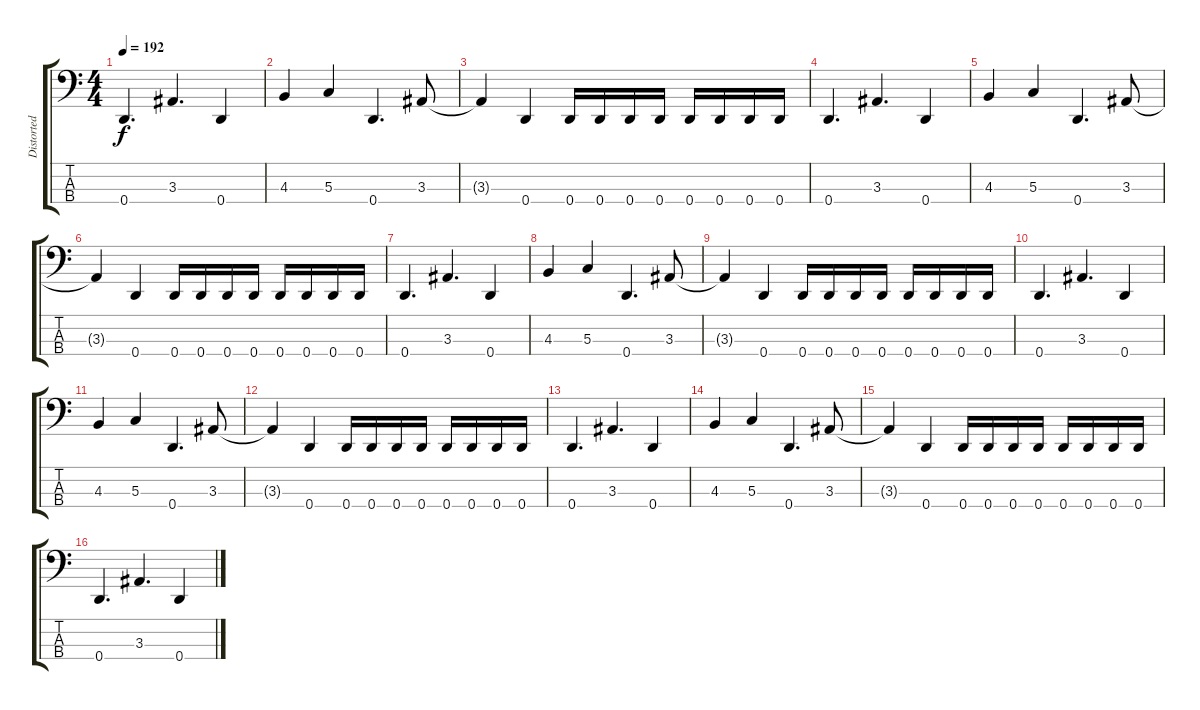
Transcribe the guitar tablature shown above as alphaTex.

\track ("Distorted bass" "Distorted ") {instrument electricbasspick}
\staff {score tabs}
\tuning (F2 C2 G1 D1) {hide}
\ts (4 4)
\tempo 192
\clef f4
\ks c
0.4.4{d dy f} 3.3.4{d} 0.4.4 |
4.3.4 5.3.4 0.4.4{d} 3.3.8 |
3.3{t}.4 0.4.4 0.4.16 0.4.16 0.4.16 0.4.16 0.4.16 0.4.16 0.4.16 0.4.16 |
0.4.4{d} 3.3.4{d} 0.4.4 |
4.3.4 5.3.4 0.4.4{d} 3.3.8 |
3.3{t}.4 0.4.4 0.4.16 0.4.16 0.4.16 0.4.16 0.4.16 0.4.16 0.4.16 0.4.16 |
0.4.4{d} 3.3.4{d} 0.4.4 |
4.3.4 5.3.4 0.4.4{d} 3.3.8 |
3.3{t}.4 0.4.4 0.4.16 0.4.16 0.4.16 0.4.16 0.4.16 0.4.16 0.4.16 0.4.16 |
0.4.4{d} 3.3.4{d} 0.4.4 |
4.3.4 5.3.4 0.4.4{d} 3.3.8 |
3.3{t}.4 0.4.4 0.4.16 0.4.16 0.4.16 0.4.16 0.4.16 0.4.16 0.4.16 0.4.16 |
0.4.4{d} 3.3.4{d} 0.4.4 |
4.3.4 5.3.4 0.4.4{d} 3.3.8 |
3.3{t}.4 0.4.4 0.4.16 0.4.16 0.4.16 0.4.16 0.4.16 0.4.16 0.4.16 0.4.16 |
0.4.4{d} 3.3.4{d} 0.4.4
